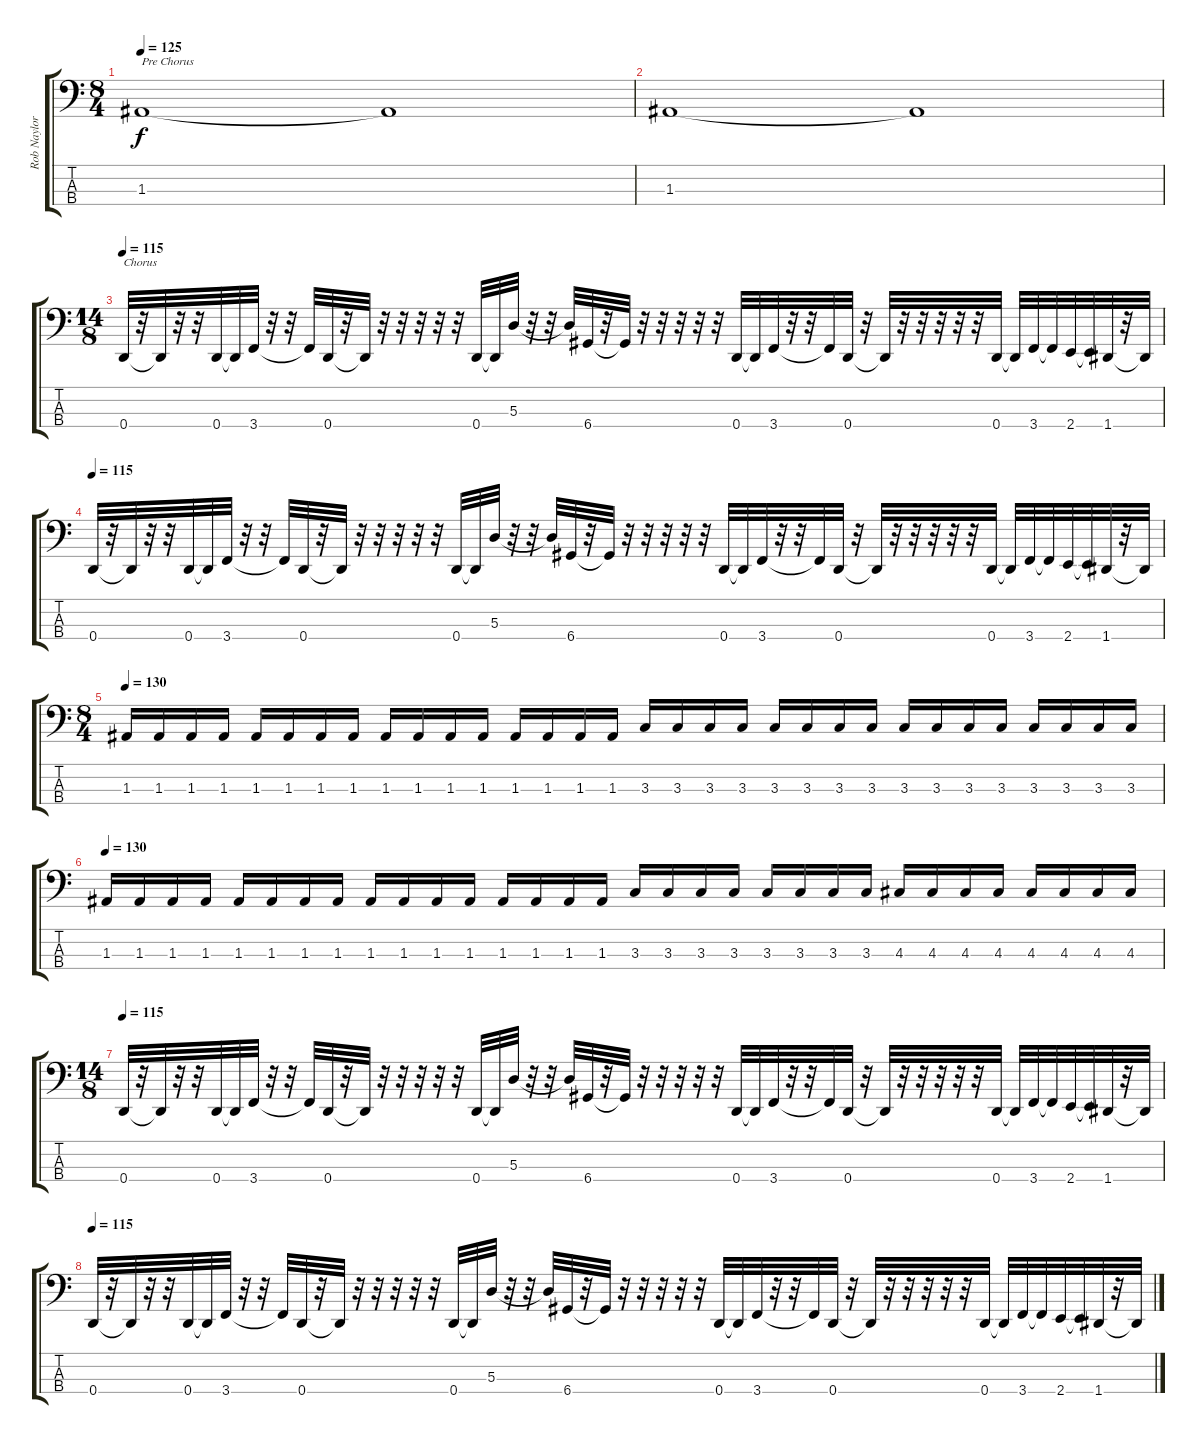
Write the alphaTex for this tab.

\track ("Rob Naylor" "Rob Naylor") {instrument electricbasspick}
\staff {score tabs}
\tuning (G2 D2 A1 D1) {hide}
\ts (8 4)
\tempo 125
\clef f4
\ks c
1.3.1{txt "Pre Chorus" dy f} 1.3{t}.1 |
1.3.1 1.3{t}.1 |
\ts (14 8)
\tempo 115
0.4.32{txt "Chorus"} r.32 0.4{t}.32 r.32 r.32 0.4.32 0.4{t}.32 3.4.32 r.32 r.32 3.4{t}.32 0.4.32 r.32 0.4{t}.32 r.32 r.32 r.32 r.32 r.32 0.4.32 0.4{t}.32 5.3.32 r.32 r.32 5.3{t}.32 6.4.32 r.32 6.4{t}.32 r.32 r.32 r.32 r.32 r.32 0.4.32 0.4{t}.32 3.4.32 r.32 r.32 3.4{t}.32 0.4.32 r.32 0.4{t}.32 r.32 r.32 r.32 r.32 r.32 0.4.32 0.4{t}.32 3.4.32 3.4{t}.32 2.4.32 2.4{t}.32 1.4.32 r.32 1.4{t}.32 |
\tempo 115
0.4.32 r.32 0.4{t}.32 r.32 r.32 0.4.32 0.4{t}.32 3.4.32 r.32 r.32 3.4{t}.32 0.4.32 r.32 0.4{t}.32 r.32 r.32 r.32 r.32 r.32 0.4.32 0.4{t}.32 5.3.32 r.32 r.32 5.3{t}.32 6.4.32 r.32 6.4{t}.32 r.32 r.32 r.32 r.32 r.32 0.4.32 0.4{t}.32 3.4.32 r.32 r.32 3.4{t}.32 0.4.32 r.32 0.4{t}.32 r.32 r.32 r.32 r.32 r.32 0.4.32 0.4{t}.32 3.4.32 3.4{t}.32 2.4.32 2.4{t}.32 1.4.32 r.32 1.4{t}.32 |
\ts (8 4)
\tempo 130
1.3.16 1.3.16 1.3.16 1.3.16 1.3.16 1.3.16 1.3.16 1.3.16 1.3.16 1.3.16 1.3.16 1.3.16 1.3.16 1.3.16 1.3.16 1.3.16 3.3.16 3.3.16 3.3.16 3.3.16 3.3.16 3.3.16 3.3.16 3.3.16 3.3.16 3.3.16 3.3.16 3.3.16 3.3.16 3.3.16 3.3.16 3.3.16 |
\tempo 130
1.3.16 1.3.16 1.3.16 1.3.16 1.3.16 1.3.16 1.3.16 1.3.16 1.3.16 1.3.16 1.3.16 1.3.16 1.3.16 1.3.16 1.3.16 1.3.16 3.3.16 3.3.16 3.3.16 3.3.16 3.3.16 3.3.16 3.3.16 3.3.16 4.3.16 4.3.16 4.3.16 4.3.16 4.3.16 4.3.16 4.3.16 4.3.16 |
\ts (14 8)
\tempo 115
0.4.32 r.32 0.4{t}.32 r.32 r.32 0.4.32 0.4{t}.32 3.4.32 r.32 r.32 3.4{t}.32 0.4.32 r.32 0.4{t}.32 r.32 r.32 r.32 r.32 r.32 0.4.32 0.4{t}.32 5.3.32 r.32 r.32 5.3{t}.32 6.4.32 r.32 6.4{t}.32 r.32 r.32 r.32 r.32 r.32 0.4.32 0.4{t}.32 3.4.32 r.32 r.32 3.4{t}.32 0.4.32 r.32 0.4{t}.32 r.32 r.32 r.32 r.32 r.32 0.4.32 0.4{t}.32 3.4.32 3.4{t}.32 2.4.32 2.4{t}.32 1.4.32 r.32 1.4{t}.32 |
\tempo 115
0.4.32 r.32 0.4{t}.32 r.32 r.32 0.4.32 0.4{t}.32 3.4.32 r.32 r.32 3.4{t}.32 0.4.32 r.32 0.4{t}.32 r.32 r.32 r.32 r.32 r.32 0.4.32 0.4{t}.32 5.3.32 r.32 r.32 5.3{t}.32 6.4.32 r.32 6.4{t}.32 r.32 r.32 r.32 r.32 r.32 0.4.32 0.4{t}.32 3.4.32 r.32 r.32 3.4{t}.32 0.4.32 r.32 0.4{t}.32 r.32 r.32 r.32 r.32 r.32 0.4.32 0.4{t}.32 3.4.32 3.4{t}.32 2.4.32 2.4{t}.32 1.4.32 r.32 1.4{t}.32
